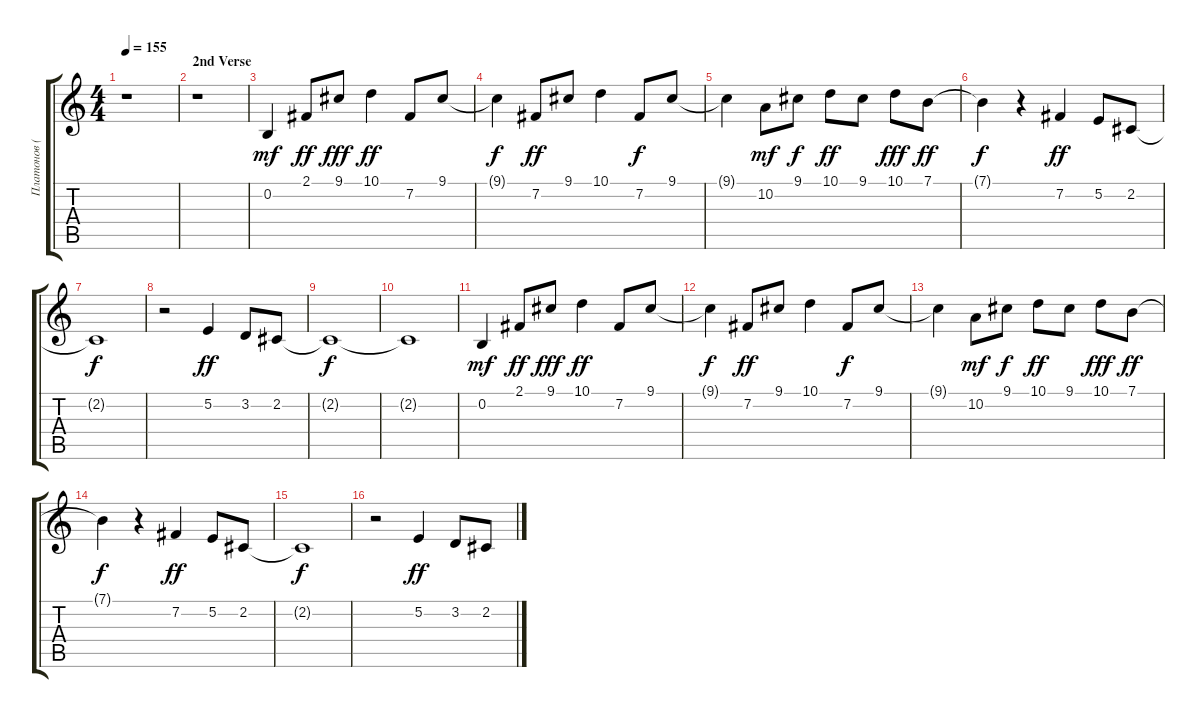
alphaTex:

\track ("Платонов (Клавиш. 1)" "Платонов (") {instrument electricgrandpiano}
\staff {score tabs}
\tuning (E4 B3 G3 D3 A2 E2) {hide}
\ts (4 4)
\tempo 155
\clef g2
\ks c
r.1{dy ff} |
\section ("" "2nd Verse")
r.1 |
0.2.4{dy mf volume 10} 2.1.8{dy ff} 9.1.8{dy fff} 10.1.4{dy ff} 7.2.8 9.1.8 |
9.1{t}.4{dy f} 7.2.8{dy ff} 9.1.8 10.1.4 7.2.8{dy f} 9.1.8 |
9.1{t}.4 10.2.8{dy mf} 9.1.8{dy f} 10.1.8{dy ff} 9.1.8 10.1.8{dy fff} 7.1.8{dy ff} |
7.1{t}.4{dy f} r.4 7.2.4{dy ff} 5.2.8 2.2.8 |
2.2{t}.1{dy f} |
r.2 5.2.4{dy ff} 3.2.8 2.2.8 |
2.2{t}.1{dy f} |
2.2{t}.1 |
0.2.4{dy mf} 2.1.8{dy ff} 9.1.8{dy fff} 10.1.4{dy ff} 7.2.8 9.1.8 |
9.1{t}.4{dy f} 7.2.8{dy ff} 9.1.8 10.1.4 7.2.8{dy f} 9.1.8 |
9.1{t}.4 10.2.8{dy mf} 9.1.8{dy f} 10.1.8{dy ff} 9.1.8 10.1.8{dy fff} 7.1.8{dy ff} |
7.1{t}.4{dy f} r.4 7.2.4{dy ff} 5.2.8 2.2.8 |
2.2{t}.1{dy f} |
r.2 5.2.4{dy ff} 3.2.8 2.2.8
